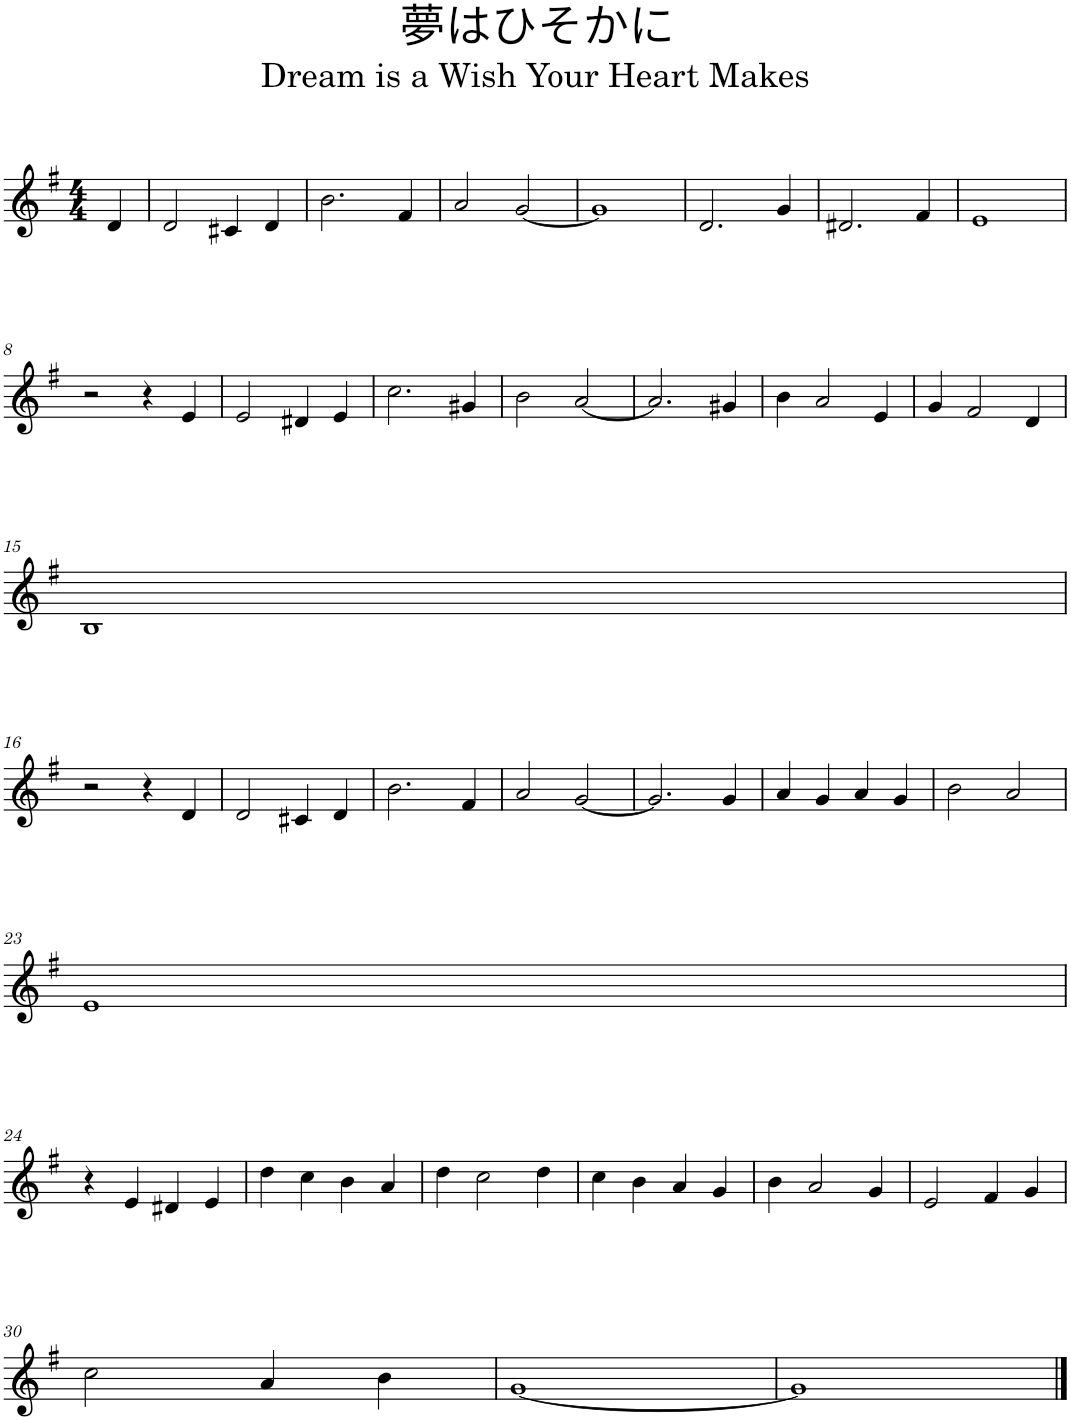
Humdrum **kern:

**kern
*part1
*staff1
*I"Piano
*I'Pno.
*clefG2
*k[f#]
*M4/4
=
4d/
=1
2d/
4c#X/
4d/
=2
2.b\
4f#/
=3
2a/
[<2g/
=4
1g]
=5
2.d/
4g/
=6
2.d#X/
4f#/
=7
1e
!!LO:LB:g=z
=8
2r
4r
4e/
=9
2e/
4d#X/
4e/
=10
2.cc\
4g#X/
=11
2b\
[<2a/
=12
2.a/]
4g#X/
=13
4b\
2a/
4e/
=14
4g/
2f#/
4d/
!!LO:LB:g=z
=15
1B
!!LO:LB:g=z
=16
2r
4r
4d/
=17
2d/
4c#X/
4d/
=18
2.b\
4f#/
=19
2a/
[<2g/
=20
2.g/]
4g/
=21
4a/
4g/
4a/
4g/
=22
2b\
2a/
!!LO:LB:g=z
=23
1e
!!LO:LB:g=z
=24
4r
4e/
4d#X/
4e/
=25
4dd\
4cc\
4b\
4a/
=26
4dd\
2cc\
4dd\
=27
4cc\
4b\
4a/
4g/
=28
4b\
2a/
4g/
=29
2e/
4f#/
4g/
!!LO:LB:g=z
=30
2cc\
4a/
4b\
=31
[<1g
=32
1g]
==
*-
